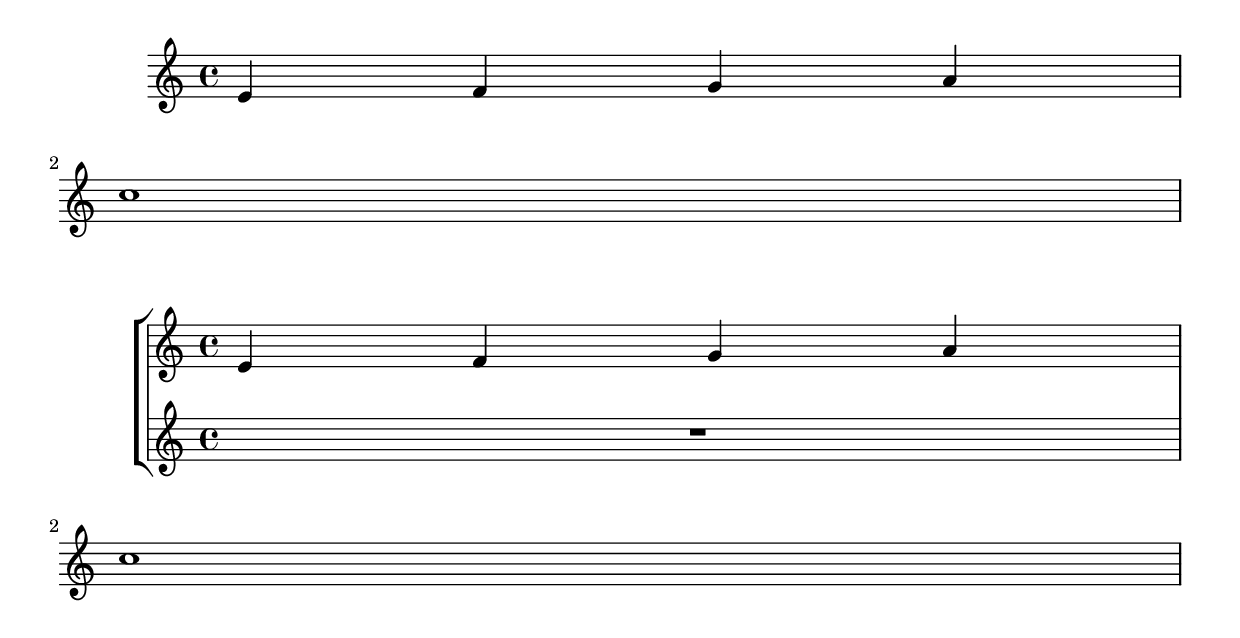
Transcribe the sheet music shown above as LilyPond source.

%% Do not edit this file; it is auto-generated from LSR http://lsr.dsi.unimi.it
%% This file is in the public domain.
\version "2.11.64"

\header {
  lsrtags = "staff-notation, tweaks-and-overrides, breaks"

  texidoces = "
El primer pentagrama vacío también se puede suprimir de la
partitura estableciendo la propiedad @code{remove-first} de
@code{VerticalAxisGroup}.  Esto se puede hacer globalmente dentro
del bloque @code{\\layout}, o localmente dentro del pentagrama
concreto que se quiere suprimir.  En este último caso, tenemos que
especificar el contexto (@code{Staff} se aplica sólo al pentagrama
actual) delante de la propiedad.

El pentagrama inferior del segundo grupo no se elimina, porque el
ajuste sólo se aplica al pentagrama concreto dentro del que se
escribe.

"
  doctitlees = "Quitar la primera línea vacía"

  texidoc = "
The first empty staff can also be removed from the score by setting the
@code{VerticalAxisGroup} property @code{remove-first}. This can be done
globally inside the @code{\\layout} block, or locally inside the
specific staff that should be removed.  In the latter case, you have to
specify the context (@code{Staff} applies only to the current staff) in
front of the property.

The lower staff of the second staff group is not removed, because the
setting applies only to the specific staff inside of which it is
written. 

"
  doctitle = "Removing the first empty line"
} % begin verbatim

\layout {
  \context { 
    \RemoveEmptyStaffContext 
    % To use the setting globally, uncomment the following line:
    % \override VerticalAxisGroup #'remove-first = ##t
  }
}
\new StaffGroup <<
  \new Staff \relative c' {
    e4 f g a \break
    c1
  }
  \new Staff {
    % To use the setting globally, comment this line,
    % uncomment the line in the \layout block above
    \override Staff.VerticalAxisGroup #'remove-first = ##t
    R1 \break
    R
  }
>>
\new StaffGroup <<
  \new Staff \relative c' {
    e4 f g a \break
    c1
  }
  \new Staff {
    R1 \break
    R
  }
>>
